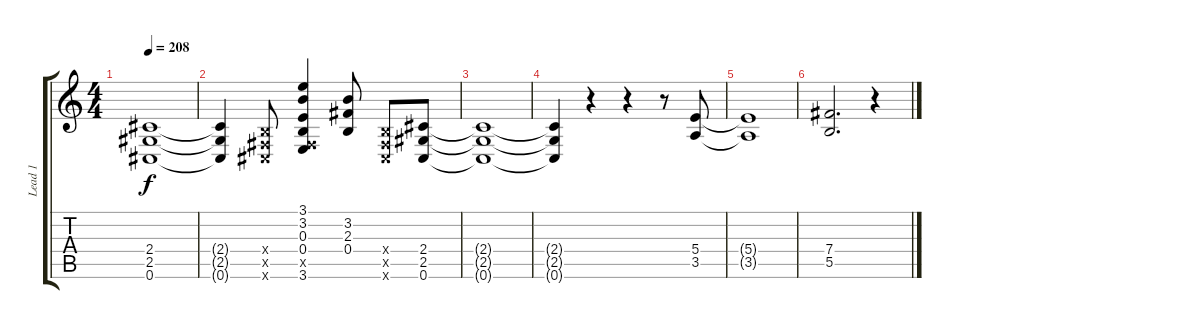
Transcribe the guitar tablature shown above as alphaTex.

\track ("Lead 1" "Lead 1") {instrument distortionguitar}
\staff {score tabs}
\tuning (Db4 Ab3 E3 B2 Gb2 Db2) {hide}
\ts (4 4)
\tempo 208
\clef g2
\ks c
(2.4 2.5 0.6).1{dy f} |
(2.4{t} 2.5{t} 0.6{t}).4 (0.4{x} 0.5{x} 0.6{x}).8 (3.1 3.2 0.3 0.4 0.5{x} 3.6).4 (3.2 2.3 0.4).8 (0.4{x} 0.5{x} 0.6{x}).8 (2.4 2.5 0.6).8 |
(2.4{t} 2.5{t} 0.6{t}).1 |
(2.4{t} 2.5{t} 0.6{t}).4 r.4 r.4 r.8 (5.4 3.5).8 |
(5.4{t} 3.5{t}).1 |
(7.4 5.5).2{d} r.4
